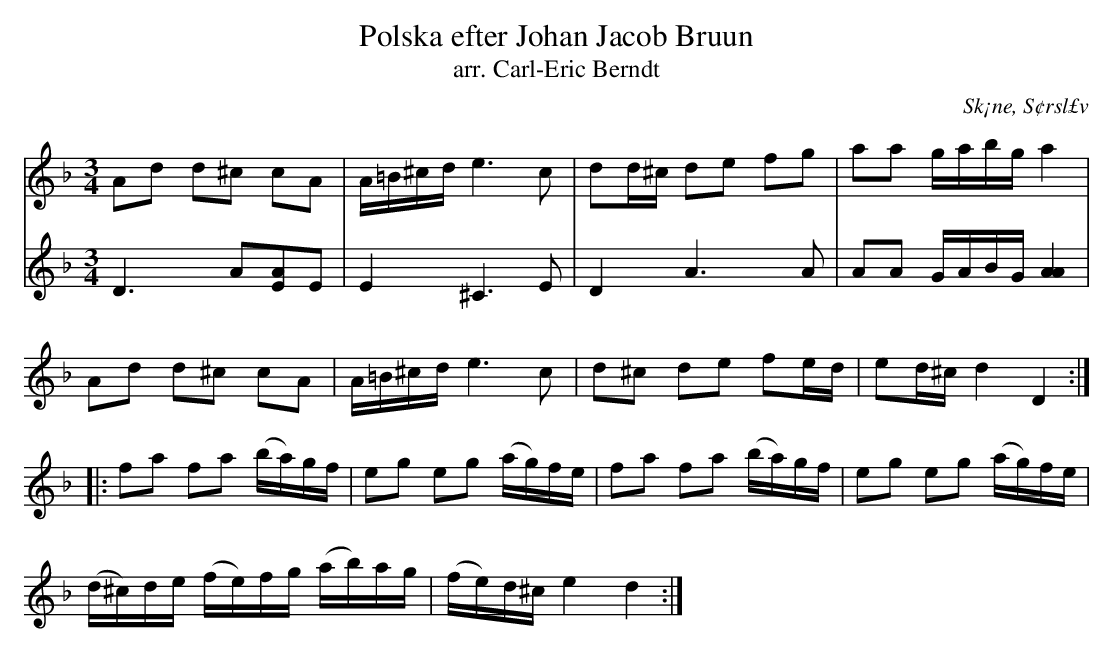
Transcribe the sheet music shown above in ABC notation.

X:1
T:Polska efter Johan Jacob Bruun
T:arr. Carl-Eric Berndt
O:Sk¡ne, S¢rsl£v
M:3/4
L:1/8
K:Dm
V:1
Ad d^c cA | A/=B/^c/d/ e2>c2 | dd/^c/ de fg | aa g/a/b/g/ a2 |
Ad d^c cA | A/=B/^c/d/ e2>c2 | d^c de fe/d/ | ed/^c/ d2 D2 ::
fa fa (b/a/)g/f/ | eg eg (a/g/)f/e/ | fa fa (b/a/)g/f/ | eg eg (a/g/)f/e/ |
(d/^c/)d/e/ (f/e/)f/g/ (a/b/)a/g/ | (f/e/)d/^c/ e2 d2 :|
V:3
D3 A[AE]E | E2 ^C3 E | D2 A2>A2 | AA G/A/B/G/ [A2A2] |
